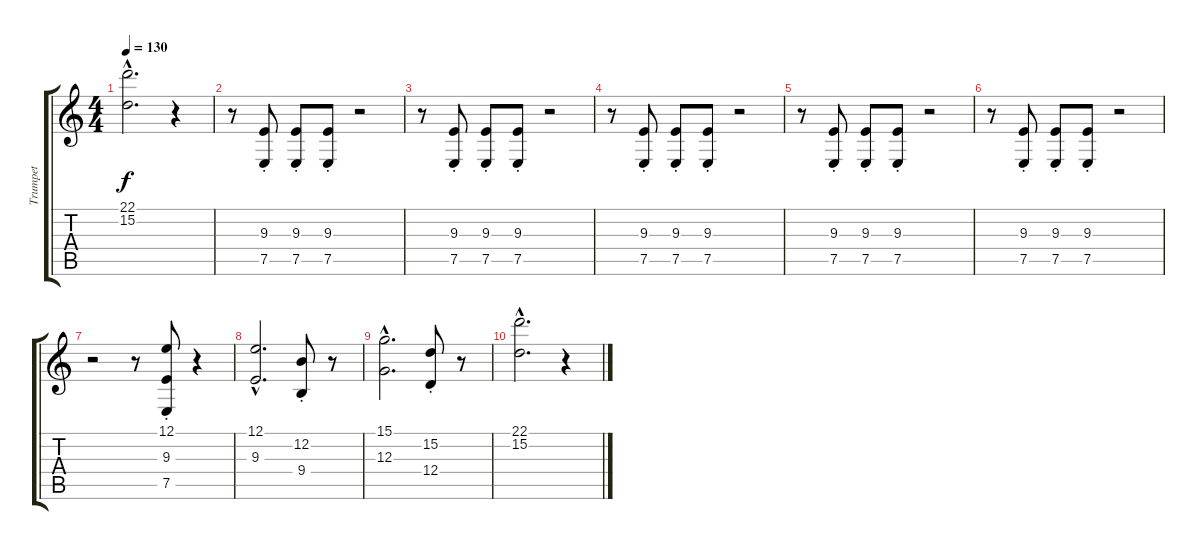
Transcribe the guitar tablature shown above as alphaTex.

\track ("Trumpet" "Trumpet") {instrument brasssection}
\staff {score tabs}
\tuning (E4 B3 G3 D3 A2 E2) {hide}
\ts (4 4)
\tempo 130
\clef g2
\ks c
(22.1{hac} 15.2{hac}).2{d dy f} r.4 |
r.8 (9.3{st} 7.5{st}).8 (9.3{st} 7.5{st}).8 (9.3{st} 7.5{st}).8 r.2 |
r.8 (9.3{st} 7.5{st}).8 (9.3{st} 7.5{st}).8 (9.3{st} 7.5{st}).8 r.2 |
r.8 (9.3{st} 7.5{st}).8 (9.3{st} 7.5{st}).8 (9.3{st} 7.5{st}).8 r.2 |
r.8 (9.3{st} 7.5{st}).8 (9.3{st} 7.5{st}).8 (9.3{st} 7.5{st}).8 r.2 |
r.8 (9.3{st} 7.5{st}).8 (9.3{st} 7.5{st}).8 (9.3{st} 7.5{st}).8 r.2 |
r.2 r.8 (12.1{st} 9.3{st} 7.5{st}).8 r.4 |
(12.1{hac} 9.3{hac}).2{d} (12.2 9.4{st}).8 r.8 |
(15.1{hac} 12.3{hac}).2{d} (15.2 12.4{st}).8 r.8 |
(22.1{hac} 15.2{hac}).2{d} r.4
